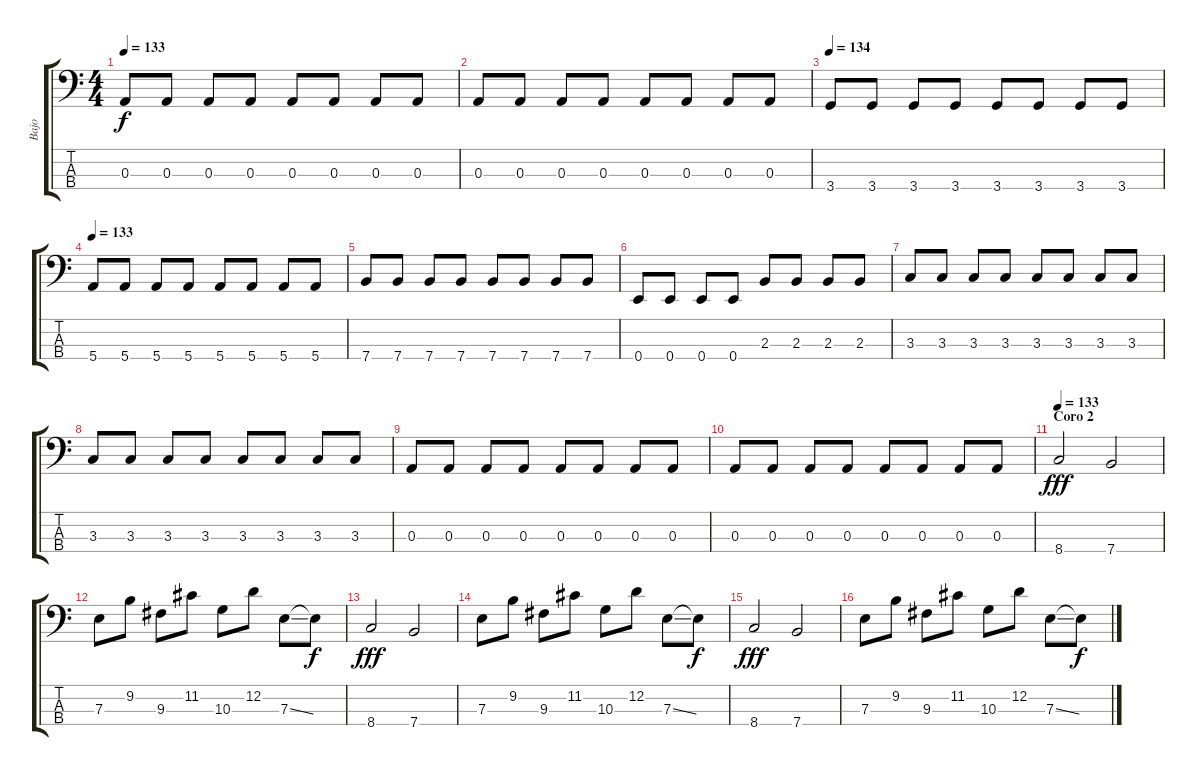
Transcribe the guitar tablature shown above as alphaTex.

\track ("Bajo" "Bajo") {instrument electricbasspick}
\staff {score tabs}
\tuning (G2 D2 A1 E1) {hide}
\ts (4 4)
\tempo 133
\clef f4
\ks c
0.3.8{dy f} 0.3.8 0.3.8 0.3.8 0.3.8 0.3.8 0.3.8 0.3.8 |
0.3.8 0.3.8 0.3.8 0.3.8 0.3.8 0.3.8 0.3.8 0.3.8 |
\tempo 134
3.4.8 3.4.8 3.4.8 3.4.8 3.4.8 3.4.8 3.4.8 3.4.8 |
\tempo 133
5.4.8 5.4.8 5.4.8 5.4.8 5.4.8 5.4.8 5.4.8 5.4.8 |
7.4.8 7.4.8 7.4.8 7.4.8 7.4.8 7.4.8 7.4.8 7.4.8 |
0.4.8 0.4.8 0.4.8 0.4.8 2.3.8 2.3.8 2.3.8 2.3.8 |
3.3.8 3.3.8 3.3.8 3.3.8 3.3.8 3.3.8 3.3.8 3.3.8 |
3.3.8 3.3.8 3.3.8 3.3.8 3.3.8 3.3.8 3.3.8 3.3.8 |
0.3.8 0.3.8 0.3.8 0.3.8 0.3.8 0.3.8 0.3.8 0.3.8 |
0.3.8 0.3.8 0.3.8 0.3.8 0.3.8 0.3.8 0.3.8 0.3.8 |
\section ("" "Coro 2")
\tempo 133
8.4.2{dy fff} 7.4.2 |
7.3.8 9.2.8 9.3.8 11.2.8 10.3.8 12.2.8 7.3{ss}.8 7.3{t}.8{dy f} |
8.4.2{dy fff} 7.4.2 |
7.3.8 9.2.8 9.3.8 11.2.8 10.3.8 12.2.8 7.3{ss}.8 7.3{t}.8{dy f} |
8.4.2{dy fff} 7.4.2 |
7.3.8 9.2.8 9.3.8 11.2.8 10.3.8 12.2.8 7.3{ss}.8 7.3{t}.8{dy f}
